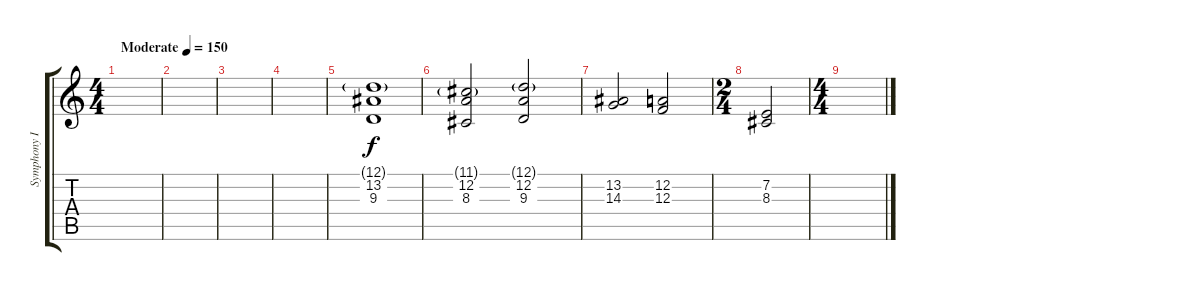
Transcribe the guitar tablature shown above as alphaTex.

\track ("Symphony III" "Symphony I") {instrument choiraahs}
\staff {score tabs}
\tuning (D4 A3 F3 C3 G2 C2) {hide}
\ts (4 4)
\tempo (150 "Moderate")
\clef g2
\ks c
|
|
|
|
(12.1{g} 13.2 9.3).1 |
(11.1{g} 12.2 8.3).2 (12.1{g} 12.2 9.3).2 |
(13.2 14.3).2{dy f} (12.2 12.3).2 |
\ts (2 4)
(7.2 8.3).2 |
\ts (4 4)
